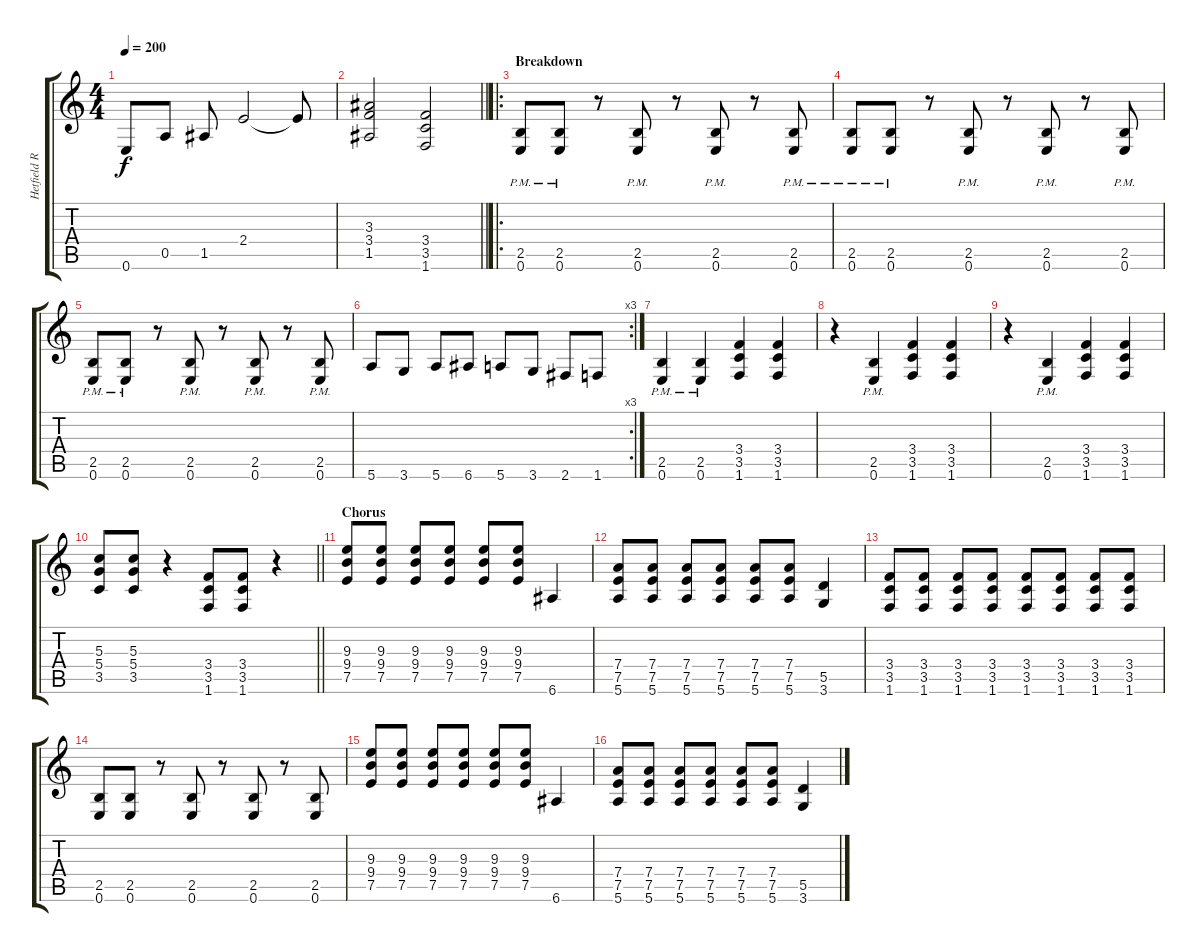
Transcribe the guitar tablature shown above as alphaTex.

\track ("Hetfield Rhythm" "Hetfield R") {instrument distortionguitar}
\staff {score tabs}
\tuning (E4 B3 G3 D3 A2 E2) {hide}
\ts (4 4)
\tempo 200
\clef g2
\ks c
0.6.8{dy f} 0.5.8 1.5.8 2.4.2 2.4{t}.8 |
\barLineRight lightlight
(3.3 3.4 1.5).2 (3.4 3.5 1.6).2 |
\ro
\section ("" "Breakdown")
(2.5 0.6{pm}).8 (2.5 0.6{pm}).8 r.8 (2.5 0.6{pm}).8 r.8 (2.5 0.6{pm}).8 r.8 (2.5 0.6{pm}).8 |
(2.5 0.6{pm}).8 (2.5 0.6{pm}).8 r.8 (2.5 0.6{pm}).8 r.8 (2.5 0.6{pm}).8 r.8 (2.5 0.6{pm}).8 |
(2.5 0.6{pm}).8 (2.5 0.6{pm}).8 r.8 (2.5 0.6{pm}).8 r.8 (2.5 0.6{pm}).8 r.8 (2.5 0.6{pm}).8 |
\rc 3
5.6.8 3.6.8 5.6.8 6.6.8 5.6.8 3.6.8 2.6.8 1.6.8 |
(2.5{pm} 0.6{pm}).4 (2.5{pm} 0.6{pm}).4 (3.4 3.5 1.6).4 (3.4 3.5 1.6).4 |
r.4 (2.5{pm} 0.6{pm}).4 (3.4 3.5 1.6).4 (3.4 3.5 1.6).4 |
r.4 (2.5{pm} 0.6{pm}).4 (3.4 3.5 1.6).4 (3.4 3.5 1.6).4 |
\barLineRight lightlight
(5.3 5.4 3.5).8 (5.3 5.4 3.5).8 r.4 (3.4 3.5 1.6).8 (3.4 3.5 1.6).8 r.4 |
\section ("" "Chorus")
(9.3 9.4 7.5).8 (9.3 9.4 7.5).8 (9.3 9.4 7.5).8 (9.3 9.4 7.5).8 (9.3 9.4 7.5).8 (9.3 9.4 7.5).8 6.6.4 |
(7.4 7.5 5.6).8 (7.4 7.5 5.6).8 (7.4 7.5 5.6).8 (7.4 7.5 5.6).8 (7.4 7.5 5.6).8 (7.4 7.5 5.6).8 (5.5 3.6).4 |
(3.4 3.5 1.6).8 (3.4 3.5 1.6).8 (3.4 3.5 1.6).8 (3.4 3.5 1.6).8 (3.4 3.5 1.6).8 (3.4 3.5 1.6).8 (3.4 3.5 1.6).8 (3.4 3.5 1.6).8 |
(2.5 0.6).8 (2.5 0.6).8 r.8 (2.5 0.6).8 r.8 (2.5 0.6).8 r.8 (2.5 0.6).8 |
(9.3 9.4 7.5).8 (9.3 9.4 7.5).8 (9.3 9.4 7.5).8 (9.3 9.4 7.5).8 (9.3 9.4 7.5).8 (9.3 9.4 7.5).8 6.6.4 |
(7.4 7.5 5.6).8 (7.4 7.5 5.6).8 (7.4 7.5 5.6).8 (7.4 7.5 5.6).8 (7.4 7.5 5.6).8 (7.4 7.5 5.6).8 (5.5 3.6).4
